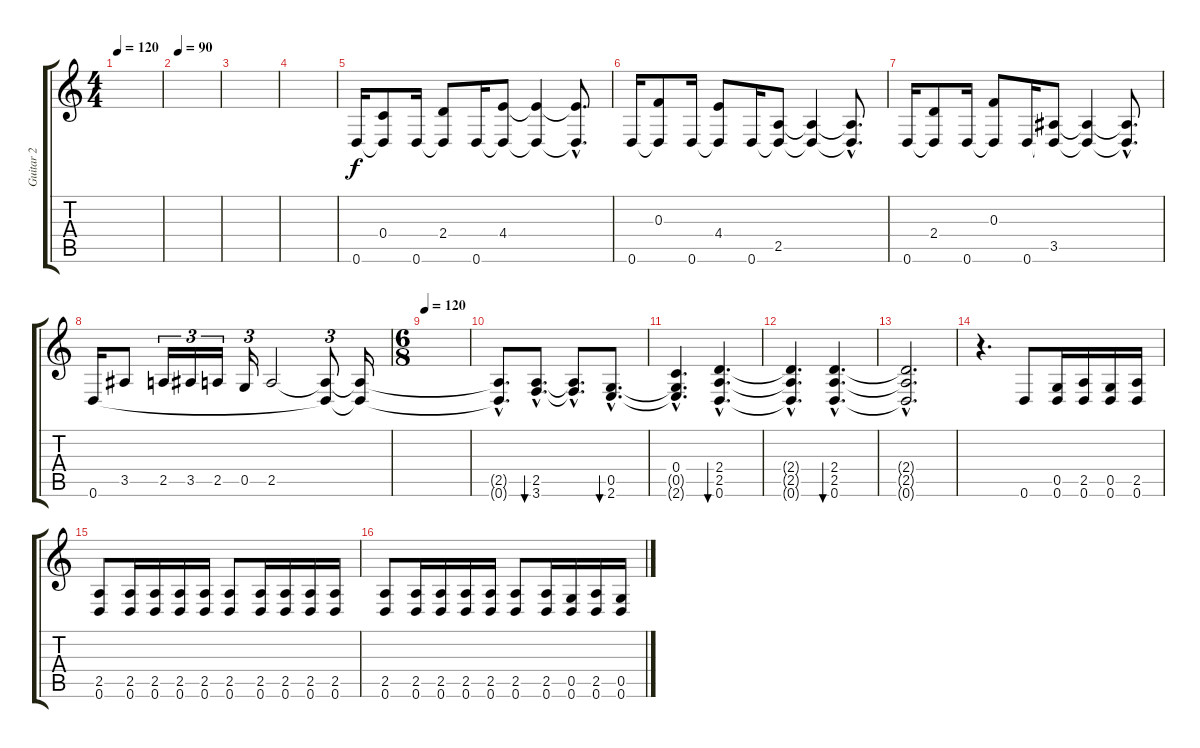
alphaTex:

\track ("Guitar 2" "Guitar 2") {instrument distortionguitar}
\staff {score tabs}
\tuning (D4 A3 F3 C3 G2 D2) {hide}
\ts (4 4)
\tempo 120
\tempo 100
\tempo 120
\clef g2
\ks c
|
\tempo (90 0.0625)
|
|
|
0.6.16 (0.4 0.6{t}).8 0.6.16 (2.4 0.6{t}).8 0.6.16 (4.4 0.6{t}).8 (4.4{t} 0.6{t}).4 (4.4{hac t} 0.6{hac t}).8{d} |
0.6.16 (0.3 0.6{t}).8 0.6.16 (4.4 0.6{t}).8 0.6.16 (2.5 0.6{t}).8 (2.5{t} 0.6{t}).4 (2.5{hac t} 0.6{hac t}).8{d} |
0.6.16 (2.4 0.6{t}).8 0.6.16 (0.3 0.6{t}).8 0.6.16 (3.5 0.6{t}).8 (3.5{t} 0.6{t}).4 (3.5{hac t} 0.6{hac t}).8{d} |
0.6.16 3.5.8 2.5.16{tu (3 2)} 3.5.16{tu (3 2)} 2.5.16{tu (3 2)} 0.5.16{tu (3 2)} 2.5.2 (2.5{t} 0.6{t}).8{tu (3 2)} (2.5{t} 0.6{t}).16 |
\ts (6 8)
\tempo 120
|
(2.5{hac t} 0.6{hac t}).8{d} (2.5{hac} 3.6{hac}).8{d bu 30} (2.5{hac t} 3.6{hac t}).8{d} (0.5{hac} 2.6{hac}).8{d bu 30} |
(0.4{hac} 0.5{hac t} 2.6{hac t}).4{d} (2.4{hac} 2.5{hac} 0.6{hac}).4{d bu 30} |
(2.4{hac t} 2.5{hac t} 0.6{hac t}).4{d} (2.4{hac} 2.5{hac} 0.6{hac}).4{d bu 30} |
(2.4{hac t} 2.5{hac t} 0.6{hac t}).2{d volume 0} |
r.4{d volume 13} 0.6.8 (0.5 0.6).16 (2.5 0.6).16 (0.5 0.6).16 (2.5 0.6).16 |
(2.5 0.6).8 (2.5 0.6).16 (2.5 0.6).16 (2.5 0.6).16 (2.5 0.6).16 (2.5 0.6).8 (2.5 0.6).16 (2.5 0.6).16 (2.5 0.6).16 (2.5 0.6).16 |
(2.5 0.6).8 (2.5 0.6).16 (2.5 0.6).16 (2.5 0.6).16 (2.5 0.6).16 (2.5 0.6).8 (2.5 0.6).16 (0.5 0.6).16 (2.5 0.6).16 (0.5 0.6).16
